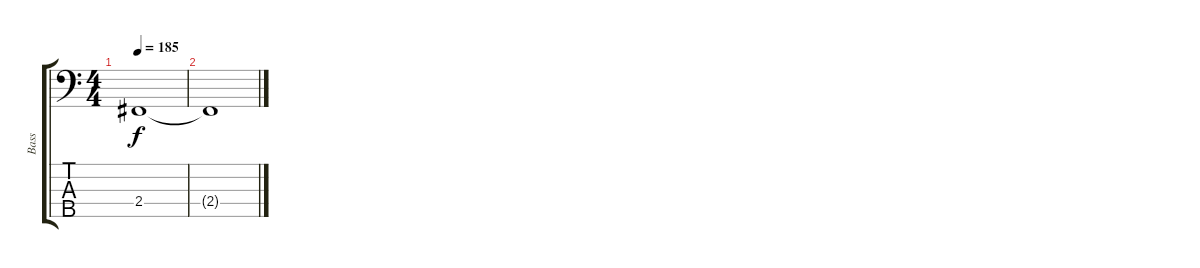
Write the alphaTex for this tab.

\track ("Bass" "Bass") {instrument electricbasspick}
\staff {score tabs}
\tuning (G2 D2 A1 E1 B0) {hide}
\ts (4 4)
\tempo 185
\clef f4
\ks c
2.4{t}.1{dy f} |
2.4{t}.1
